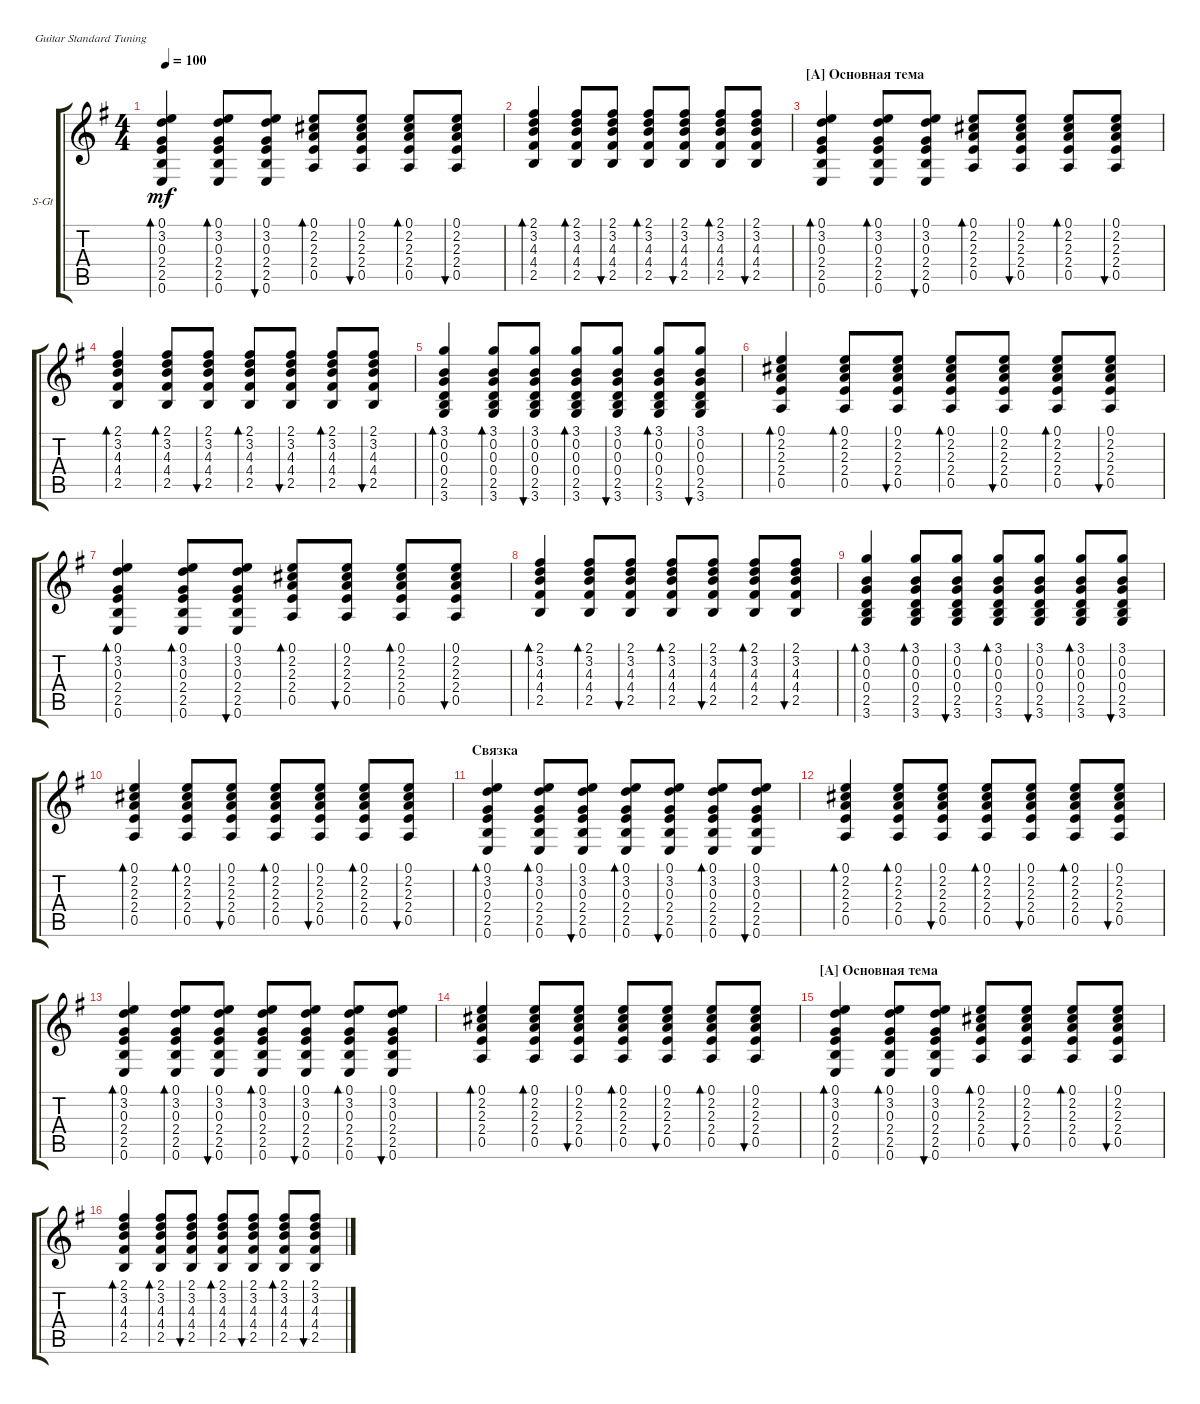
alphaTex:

\defaultSystemsLayout 4
\bracketExtendMode groupsimilarinstruments
\firstSystemTrackNameOrientation horizontal
\otherSystemsTrackNameOrientation horizontal
\track ("Steel Guitar" "S-Gt") {instrument acousticguitarsteel}
\staff {score tabs}
\tuning (E4 B3 G3 D3 A2 E2)
\ts (4 4)
\tempo 100
\clef g2
\ks eminor
(0.6 2.5 2.4 0.3 3.2 0.1).4{bd 30 dy mf} (0.6 2.5 2.4 0.3 3.2 0.1).8{bd 30} (0.6 2.5 2.4 0.3 3.2 0.1).8{bu 30} (0.5 2.4 2.3 2.2 0.1).8{bd 30} (0.5 2.4 2.3 2.2 0.1).8{bu 30} (0.5 2.4 2.3 2.2 0.1).8{bd 30} (0.5 2.4 2.3 2.2 0.1).8{bu 30} |
(2.5 4.4 4.3 3.2 2.1).4{bd 30} (2.5 4.4 4.3 3.2 2.1).8{bd 30} (2.5 4.4 4.3 3.2 2.1).8{bu 30} (2.5 4.4 4.3 3.2 2.1).8{bd 30} (2.5 4.4 4.3 3.2 2.1).8{bu 30} (2.5 4.4 4.3 3.2 2.1).8{bd 30} (2.5 4.4 4.3 3.2 2.1).8{bu 30} |
\section ("A" "Основная тема")
(0.6 2.5 2.4 0.3 3.2 0.1).4{bd 30} (0.6 2.5 2.4 0.3 3.2 0.1).8{bd 30} (0.6 2.5 2.4 0.3 3.2 0.1).8{bu 30} (0.5 2.4 2.3 2.2 0.1).8{bd 30} (0.5 2.4 2.3 2.2 0.1).8{bu 30} (0.5 2.4 2.3 2.2 0.1).8{bd 30} (0.5 2.4 2.3 2.2 0.1).8{bu 30} |
(2.5 4.4 4.3 3.2 2.1).4{bd 30} (2.5 4.4 4.3 3.2 2.1).8{bd 30} (2.5 4.4 4.3 3.2 2.1).8{bu 30} (2.5 4.4 4.3 3.2 2.1).8{bd 30} (2.5 4.4 4.3 3.2 2.1).8{bu 30} (2.5 4.4 4.3 3.2 2.1).8{bd 30} (2.5 4.4 4.3 3.2 2.1).8{bu 30} |
(3.6 2.5 0.4 0.3 0.2 3.1).4{bd 30} (3.6 2.5 0.4 0.3 0.2 3.1).8{bd 30} (3.6 2.5 0.4 0.3 0.2 3.1).8{bu 30} (2.5 0.4 0.3 0.2 3.1 3.6).8{bd 30} (2.5 0.4 0.3 0.2 3.1 3.6).8{bu 30} (2.5 0.4 0.3 0.2 3.1 3.6).8{bd 30} (2.5 0.4 0.3 0.2 3.1 3.6).8{bu 30} |
(0.5 2.4 2.3 2.2 0.1).4{bd 30} (0.5 2.4 2.3 2.2 0.1).8{bd 30} (0.5 2.4 2.3 2.2 0.1).8{bu 30} (0.5 2.4 2.3 2.2 0.1).8{bd 30} (0.5 2.4 2.3 2.2 0.1).8{bu 30} (0.5 2.4 2.3 2.2 0.1).8{bd 30} (0.5 2.4 2.3 2.2 0.1).8{bu 30} |
(0.6 2.5 2.4 0.3 3.2 0.1).4{bd 30} (0.6 2.5 2.4 0.3 3.2 0.1).8{bd 30} (0.6 2.5 2.4 0.3 3.2 0.1).8{bu 30} (0.5 2.4 2.3 2.2 0.1).8{bd 30} (0.5 2.4 2.3 2.2 0.1).8{bu 30} (0.5 2.4 2.3 2.2 0.1).8{bd 30} (0.5 2.4 2.3 2.2 0.1).8{bu 30} |
(2.5 4.4 4.3 3.2 2.1).4{bd 30} (2.5 4.4 4.3 3.2 2.1).8{bd 30} (2.5 4.4 4.3 3.2 2.1).8{bu 30} (2.5 4.4 4.3 3.2 2.1).8{bd 30} (2.5 4.4 4.3 3.2 2.1).8{bu 30} (2.5 4.4 4.3 3.2 2.1).8{bd 30} (2.5 4.4 4.3 3.2 2.1).8{bu 30} |
(3.6 2.5 0.4 0.3 0.2 3.1).4{bd 30} (3.6 2.5 0.4 0.3 0.2 3.1).8{bd 30} (3.6 2.5 0.4 0.3 0.2 3.1).8{bu 30} (2.5 0.4 0.3 0.2 3.1 3.6).8{bd 30} (2.5 0.4 0.3 0.2 3.1 3.6).8{bu 30} (2.5 0.4 0.3 0.2 3.1 3.6).8{bd 30} (2.5 0.4 0.3 0.2 3.1 3.6).8{bu 30} |
(0.5 2.4 2.3 2.2 0.1).4{bd 30} (0.5 2.4 2.3 2.2 0.1).8{bd 30} (0.5 2.4 2.3 2.2 0.1).8{bu 30} (0.5 2.4 2.3 2.2 0.1).8{bd 30} (0.5 2.4 2.3 2.2 0.1).8{bu 30} (0.5 2.4 2.3 2.2 0.1).8{bd 30} (0.5 2.4 2.3 2.2 0.1).8{bu 30} |
\section ("" "Связка")
(0.6 2.5 2.4 0.3 3.2 0.1).4{bd 30} (0.6 2.5 2.4 0.3 3.2 0.1).8{bd 30} (0.6 2.5 2.4 0.3 3.2 0.1).8{bu 30} (0.6 2.5 2.4 0.3 3.2 0.1).8{bd 30} (0.6 2.5 2.4 0.3 3.2 0.1).8{bu 30} (0.6 2.5 2.4 0.3 3.2 0.1).8{bd 30} (0.6 2.5 2.4 0.3 3.2 0.1).8{bu 30} |
(0.5 2.4 2.3 2.2 0.1).4{bd 30} (0.5 2.4 2.3 2.2 0.1).8{bd 30} (0.5 2.4 2.3 2.2 0.1).8{bu 30} (0.5 2.4 2.3 2.2 0.1).8{bd 30} (0.5 2.4 2.3 2.2 0.1).8{bu 30} (0.5 2.4 2.3 2.2 0.1).8{bd 30} (0.5 2.4 2.3 2.2 0.1).8{bu 30} |
(0.6 2.5 2.4 0.3 3.2 0.1).4{bd 30} (0.6 2.5 2.4 0.3 3.2 0.1).8{bd 30} (0.6 2.5 2.4 0.3 3.2 0.1).8{bu 30} (0.6 2.5 2.4 0.3 3.2 0.1).8{bd 30} (0.6 2.5 2.4 0.3 3.2 0.1).8{bu 30} (0.6 2.5 2.4 0.3 3.2 0.1).8{bd 30} (0.6 2.5 2.4 0.3 3.2 0.1).8{bu 30} |
(0.5 2.4 2.3 2.2 0.1).4{bd 30} (0.5 2.4 2.3 2.2 0.1).8{bd 30} (0.5 2.4 2.3 2.2 0.1).8{bu 30} (0.5 2.4 2.3 2.2 0.1).8{bd 30} (0.5 2.4 2.3 2.2 0.1).8{bu 30} (0.5 2.4 2.3 2.2 0.1).8{bd 30} (0.5 2.4 2.3 2.2 0.1).8{bu 30} |
\section ("A" "Основная тема")
(0.6 2.5 2.4 0.3 3.2 0.1).4{bd 30} (0.6 2.5 2.4 0.3 3.2 0.1).8{bd 30} (0.6 2.5 2.4 0.3 3.2 0.1).8{bu 30} (0.5 2.4 2.3 2.2 0.1).8{bd 30} (0.5 2.4 2.3 2.2 0.1).8{bu 30} (0.5 2.4 2.3 2.2 0.1).8{bd 30} (0.5 2.4 2.3 2.2 0.1).8{bu 30} |
(2.5 4.4 4.3 3.2 2.1).4{bd 30} (2.5 4.4 4.3 3.2 2.1).8{bd 30} (2.5 4.4 4.3 3.2 2.1).8{bu 30} (2.5 4.4 4.3 3.2 2.1).8{bd 30} (2.5 4.4 4.3 3.2 2.1).8{bu 30} (2.5 4.4 4.3 3.2 2.1).8{bd 30} (2.5 4.4 4.3 3.2 2.1).8{bu 30}
